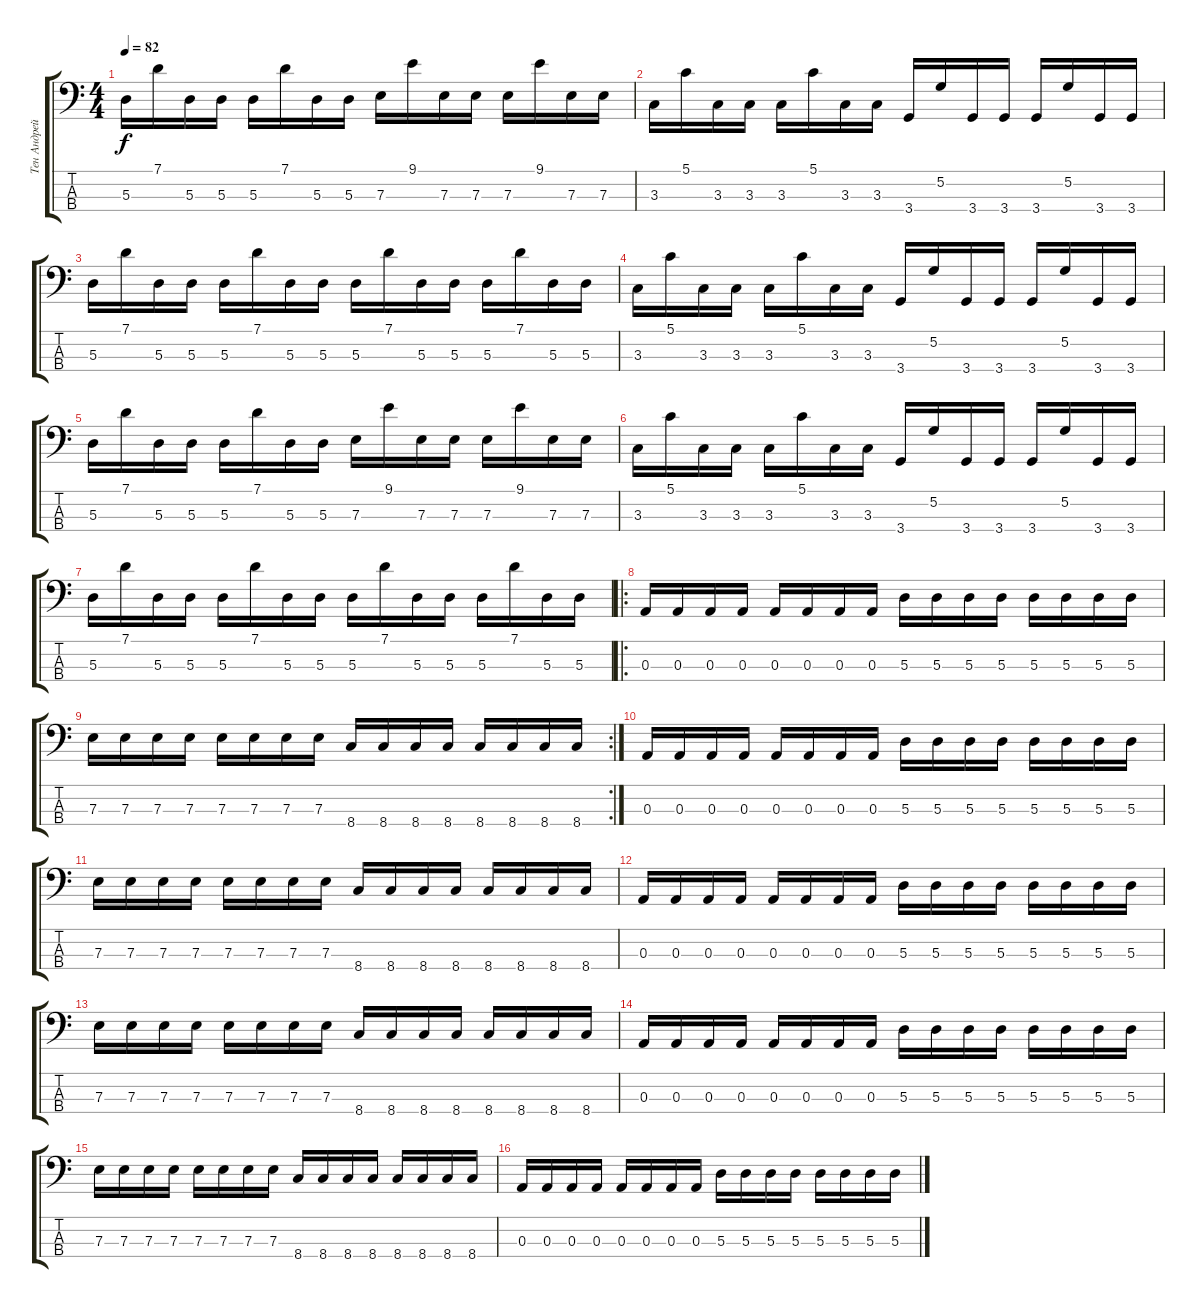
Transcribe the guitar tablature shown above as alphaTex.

\track ("Тен Андрей" "Тен Андрей") {instrument electricbasspick}
\staff {score tabs}
\tuning (G2 D2 A1 E1) {hide}
\ts (4 4)
\tempo 82
\clef f4
\ks c
5.3.16{dy f} 7.1.16 5.3.16 5.3.16 5.3.16 7.1.16 5.3.16 5.3.16 7.3.16 9.1.16 7.3.16 7.3.16 7.3.16 9.1.16 7.3.16 7.3.16 |
3.3.16 5.1.16 3.3.16 3.3.16 3.3.16 5.1.16 3.3.16 3.3.16 3.4.16 5.2.16 3.4.16 3.4.16 3.4.16 5.2.16 3.4.16 3.4.16 |
5.3.16 7.1.16 5.3.16 5.3.16 5.3.16 7.1.16 5.3.16 5.3.16 5.3.16 7.1.16 5.3.16 5.3.16 5.3.16 7.1.16 5.3.16 5.3.16 |
3.3.16 5.1.16 3.3.16 3.3.16 3.3.16 5.1.16 3.3.16 3.3.16 3.4.16 5.2.16 3.4.16 3.4.16 3.4.16 5.2.16 3.4.16 3.4.16 |
5.3.16 7.1.16 5.3.16 5.3.16 5.3.16 7.1.16 5.3.16 5.3.16 7.3.16 9.1.16 7.3.16 7.3.16 7.3.16 9.1.16 7.3.16 7.3.16 |
3.3.16 5.1.16 3.3.16 3.3.16 3.3.16 5.1.16 3.3.16 3.3.16 3.4.16 5.2.16 3.4.16 3.4.16 3.4.16 5.2.16 3.4.16 3.4.16 |
5.3.16 7.1.16 5.3.16 5.3.16 5.3.16 7.1.16 5.3.16 5.3.16 5.3.16 7.1.16 5.3.16 5.3.16 5.3.16 7.1.16 5.3.16 5.3.16 |
\ro
0.3.16 0.3.16 0.3.16 0.3.16 0.3.16 0.3.16 0.3.16 0.3.16 5.3.16 5.3.16 5.3.16 5.3.16 5.3.16 5.3.16 5.3.16 5.3.16 |
\rc 2
7.3.16 7.3.16 7.3.16 7.3.16 7.3.16 7.3.16 7.3.16 7.3.16 8.4.16 8.4.16 8.4.16 8.4.16 8.4.16 8.4.16 8.4.16 8.4.16 |
0.3.16 0.3.16 0.3.16 0.3.16 0.3.16 0.3.16 0.3.16 0.3.16 5.3.16 5.3.16 5.3.16 5.3.16 5.3.16 5.3.16 5.3.16 5.3.16 |
7.3.16 7.3.16 7.3.16 7.3.16 7.3.16 7.3.16 7.3.16 7.3.16 8.4.16 8.4.16 8.4.16 8.4.16 8.4.16 8.4.16 8.4.16 8.4.16 |
0.3.16 0.3.16 0.3.16 0.3.16 0.3.16 0.3.16 0.3.16 0.3.16 5.3.16 5.3.16 5.3.16 5.3.16 5.3.16 5.3.16 5.3.16 5.3.16 |
7.3.16 7.3.16 7.3.16 7.3.16 7.3.16 7.3.16 7.3.16 7.3.16 8.4.16 8.4.16 8.4.16 8.4.16 8.4.16 8.4.16 8.4.16 8.4.16 |
0.3.16 0.3.16 0.3.16 0.3.16 0.3.16 0.3.16 0.3.16 0.3.16 5.3.16 5.3.16 5.3.16 5.3.16 5.3.16 5.3.16 5.3.16 5.3.16 |
7.3.16 7.3.16 7.3.16 7.3.16 7.3.16 7.3.16 7.3.16 7.3.16 8.4.16 8.4.16 8.4.16 8.4.16 8.4.16 8.4.16 8.4.16 8.4.16 |
0.3.16 0.3.16 0.3.16 0.3.16 0.3.16 0.3.16 0.3.16 0.3.16 5.3.16 5.3.16 5.3.16 5.3.16 5.3.16 5.3.16 5.3.16 5.3.16
